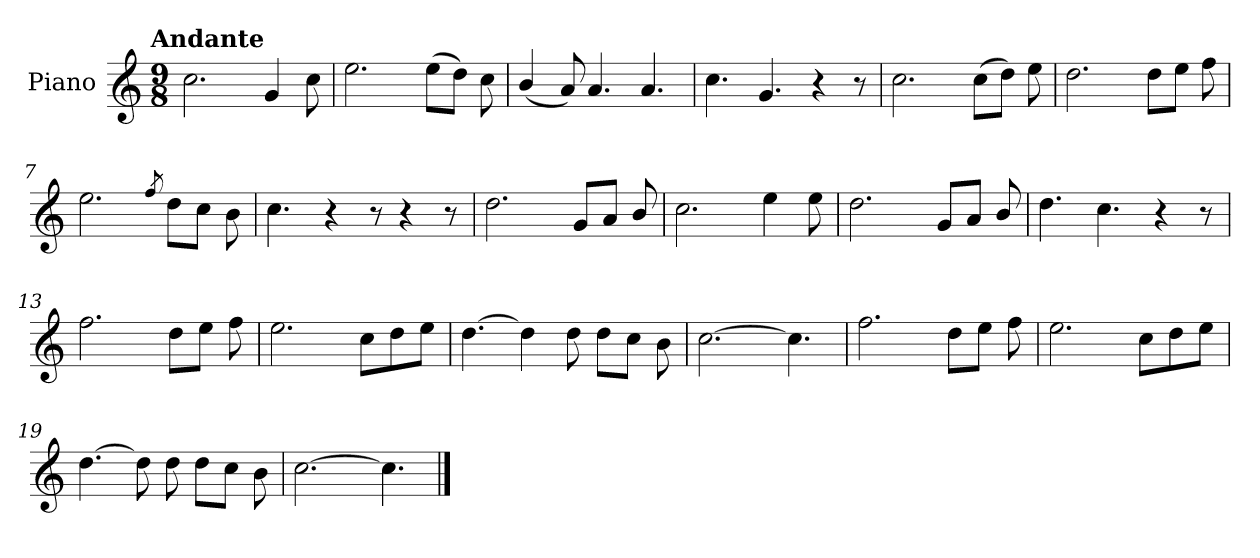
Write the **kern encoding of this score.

**kern
*part1
*staff1
*I"Piano
*I'Pno.
*clefG2
*k[]
!!LO:TX:omd:t=Andante
*M9/8
*MM92
=1
2.cc\
4g/
8cc\
=2
2.ee\
(>8ee\L
8dd\J)
8cc\
=3
(<4b/
8a/)
4.a/
4.a/
=4
4.cc\
4.g/
4r
8r
!!LO:LB:g=z
=5
2.cc\
(>8cc\L
8dd\J)
8ee\
=6
2.dd\
8dd\L
8ee\J
8ff\
=7
2.ee\
8qff/
8dd\L
8cc\J
8b\
=8
4.cc\
4r
8r
4r
8r
=9
2.dd\
8g/L
8a/J
8b/
=10
2.cc\
4ee\
8ee\
!!LO:LB:g=z
=11
2.dd\
8g/L
8a/J
8b/
=12
4.dd\
4.cc\
4r
8r
=13
2.ff\
8dd\L
8ee\J
8ff\
=14
2.ee\
8cc\L
8dd\
8ee\J
=15
[4.dd\
4dd\]
8dd\
8dd\L
8cc\J
8b\
!!LO:LB:g=z
=16
[2.cc\
4.cc\]
=17
2.ff\
8dd\L
8ee\J
8ff\
=18
2.ee\
8cc\L
8dd\
8ee\J
=19
[4.dd\
8dd\]
8dd\
8dd\L
8cc\J
8b\
=20
[2.cc\
4.cc\]
==
*-
